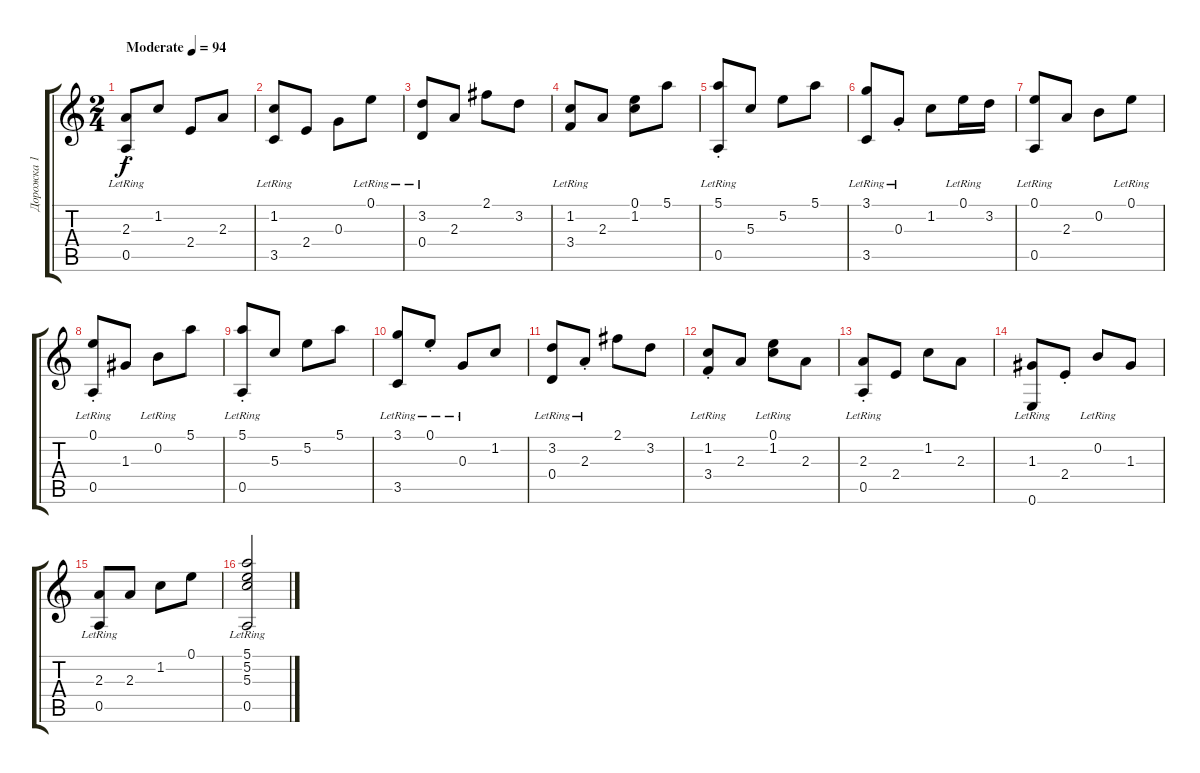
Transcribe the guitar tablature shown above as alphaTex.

\track ("Дорожка 1" "Дорожка 1") {instrument acousticguitarsteel}
\staff {score tabs}
\tuning (E4 B3 G3 D3 A2 E2) {hide}
\ts (2 4)
\tempo (94 "Moderate")
\clef g2
\ks c
(2.3{st lr} 0.5{lr}).8{dy f instrument acousticguitarsteel} 1.2.8 2.4.8 2.3.8 |
(1.2{lr} 3.5{lr}).8 2.4.8 0.3.8 0.1{lr}.8 |
(3.2{lr} 0.4{lr}).8 2.3.8 2.1.8 3.2.8 |
(1.2{lr} 3.4{lr}).8 2.3.8 (0.1 1.2).8 5.1.8 |
(5.1{st lr} 0.5{lr}).8 5.3.8 5.2.8 5.1.8 |
(3.1{lr} 3.5{lr}).8 0.3{st lr}.8 1.2.8 0.1{lr}.16 3.2.16 |
(0.1{lr} 0.5{lr}).8 2.3.8 0.2.8 0.1{lr}.8 |
(0.1{st lr} 0.5{lr}).8 1.3.8 0.2{lr}.8 5.1.8 |
(5.1{st lr} 0.5{lr}).8 5.3.8 5.2.8 5.1.8 |
(3.1{lr} 3.5{lr}).8 0.1{st lr}.8 0.3{lr}.8 1.2.8 |
(3.2{lr} 0.4{lr}).8 2.3{st lr}.8 2.1.8 3.2.8 |
(1.2{st lr} 3.4{lr}).8 2.3.8 (0.1{lr} 1.2).8 2.3.8 |
(2.3{st lr} 0.5{lr}).8 2.4.8 1.2.8 2.3.8 |
(1.3{lr} 0.6{lr}).8 2.4{st}.8 0.2{lr}.8 1.3.8 |
(2.3{lr} 0.5{lr}).8 2.3.8 1.2.8 0.1.8 |
(5.1{lr} 5.2{lr} 5.3{lr} 0.5{lr}).2
